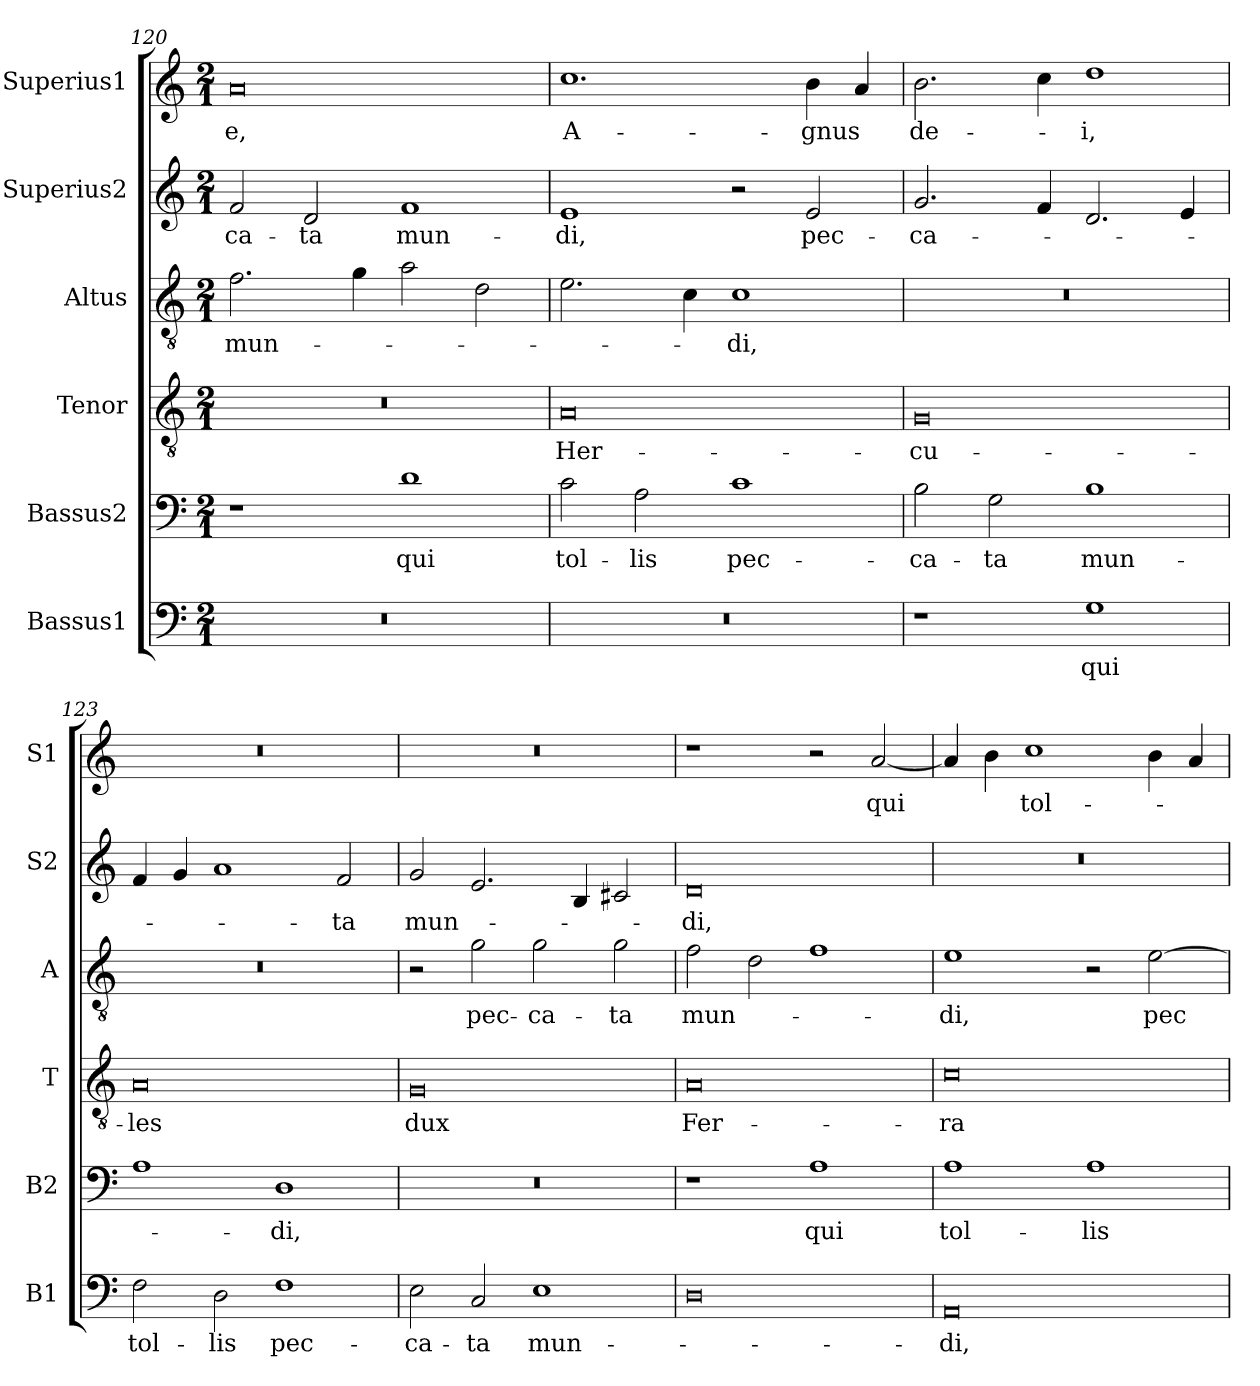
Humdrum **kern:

**kern	**text	**kern	**text	**kern	**text	**kern	**text	**kern	**text	**kern	**text
*part6	*part6	*part5	*part5	*part4	*part4	*part3	*part3	*part2	*part2	*part1	*part1
*staff6	*staff6	*staff5	*staff5	*staff4	*staff4	*staff3	*staff3	*staff2	*staff2	*staff1	*staff1
*I"Bassus1	*	*I"Bassus2	*	*I"Tenor	*	*I"Altus	*	*I"Superius2	*	*I"Superius1	*
*I'B1	*	*I'B2	*	*I'T	*	*I'A	*	*I'S2	*	*I'S1	*
*clefF4	*	*clefF4	*	*clefGv2	*	*clefGv2	*	*clefG2	*	*clefG2	*
*k[]	*	*k[]	*	*k[]	*	*k[]	*	*k[]	*	*k[]	*
*M2/1	*	*M2/1	*	*M2/1	*	*M2/1	*	*M2/1	*	*M2/1	*
=120	=120	=120	=120	=120	=120	=120	=120	=120	=120	=120	=120
0r	.	1r	.	0r	.	2.f\	mun-	2f/	-ca-	0a	-e,
.	.	.	.	.	.	.	.	2d/	-ta	.	.
.	.	.	.	.	.	4g\	.	.	.	.	.
.	.	1d	qui	.	.	2a\	.	1f	mun-	.	.
.	.	.	.	.	.	2d\	.	.	.	.	.
=121	=121	=121	=121	=121	=121	=121	=121	=121	=121	=121	=121
0r	.	2c\	tol-	0A	Her-	2.e\	.	1e	-di,	1.cc	A-
.	.	2A\	-lis	.	.	.	.	.	.	.	.
.	.	.	.	.	.	4c\	.	.	.	.	.
.	.	1c	pec-	.	.	1c	-di,	2r	.	.	.
.	.	.	.	.	.	.	.	2e/	pec-	4b\	-gnus
.	.	.	.	.	.	.	.	.	.	4a/	.
=122	=122	=122	=122	=122	=122	=122	=122	=122	=122	=122	=122
1r	.	2B\	-ca-	0G	-cu-	0r	.	2.g/	-ca-	2.b\	de-
.	.	2G\	-ta	.	.	.	.	.	.	.	.
.	.	.	.	.	.	.	.	4f/	.	4cc\	.
1G	qui	1B	mun-	.	.	.	.	2.d/	.	1dd	-i,
.	.	.	.	.	.	.	.	4e/	.	.	.
=123	=123	=123	=123	=123	=123	=123	=123	=123	=123	=123	=123
2F\	tol-	1A	.	0A	-les	0r	.	4f/	.	0r	.
.	.	.	.	.	.	.	.	4g/	.	.	.
2D\	-lis	.	.	.	.	.	.	1a	.	.	.
1F	pec-	1D	-di,	.	.	.	.	.	.	.	.
.	.	.	.	.	.	.	.	2f/	-ta	.	.
=124	=124	=124	=124	=124	=124	=124	=124	=124	=124	=124	=124
2E\	-ca-	0r	.	0G	dux	2r	.	2g/	mun-	0r	.
2C/	-ta	.	.	.	.	2g\	pec-	2.e/	.	.	.
1E	mun-	.	.	.	.	2g\	-ca-	.	.	.	.
.	.	.	.	.	.	.	.	4B/	.	.	.
.	.	.	.	.	.	2g\	-ta	2c#X/	.	.	.
=125	=125	=125	=125	=125	=125	=125	=125	=125	=125	=125	=125
0D	.	1r	.	0A	Fer-	2f\	mun-	0d	-di,	1r	.
.	.	.	.	.	.	2d\	.	.	.	.	.
.	.	1A	qui	.	.	1f	.	.	.	2r	.
.	.	.	.	.	.	.	.	.	.	[2a/	qui
=126	=126	=126	=126	=126	=126	=126	=126	=126	=126	=126	=126
0AA	-di,	1A	tol-	0c	-ra-	1e	-di,	0r	.	4a/]	.
.	.	.	.	.	.	.	.	.	.	4b\	.
.	.	.	.	.	.	.	.	.	.	1cc	tol-
.	.	1A	-lis	.	.	2r	.	.	.	.	.
.	.	.	.	.	.	[2e\	pec-	.	.	4b\	.
.	.	.	.	.	.	.	.	.	.	4a/	.
=	=	=	=	=	=	=	=	=	=	=	=
*-	*-	*-	*-	*-	*-	*-	*-	*-	*-	*-	*-
